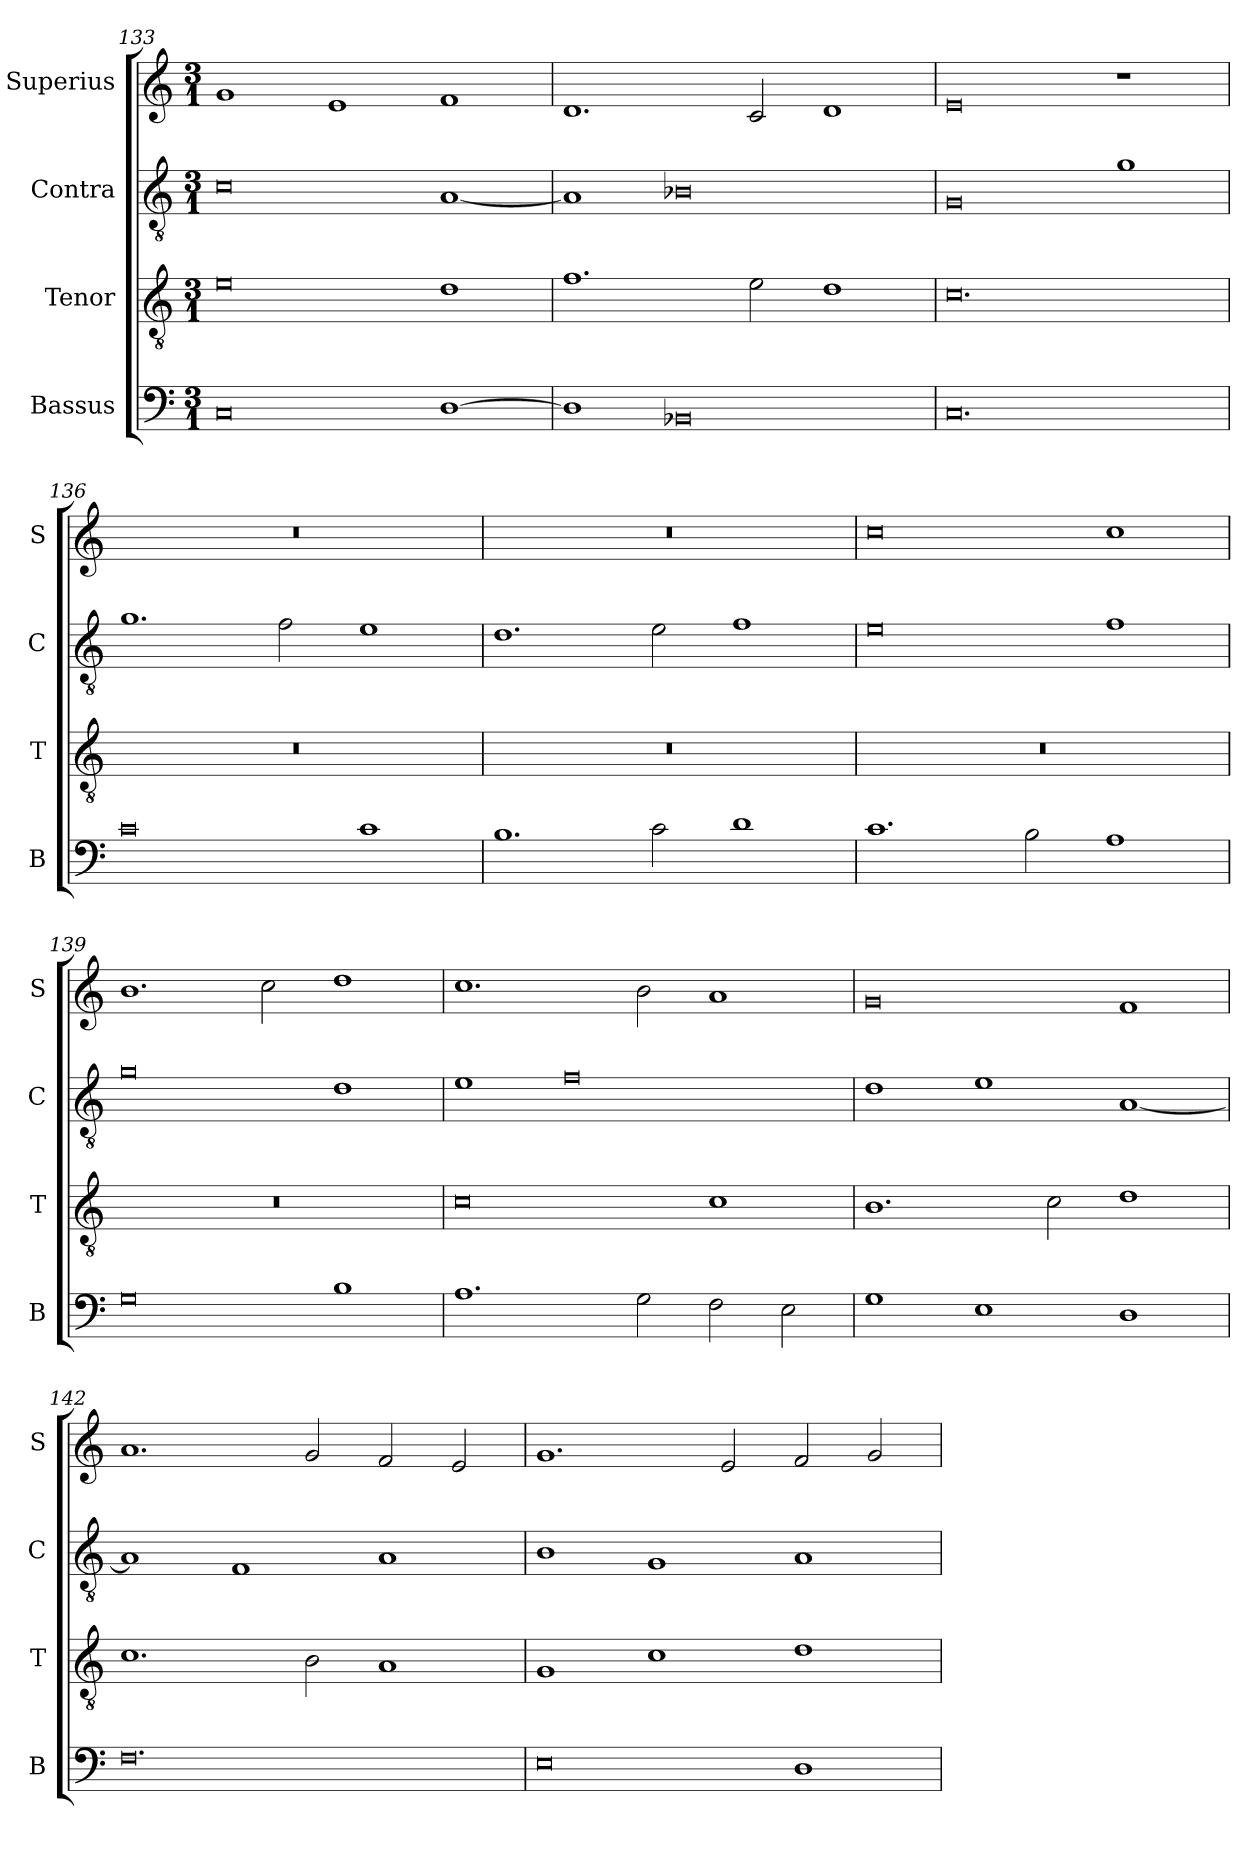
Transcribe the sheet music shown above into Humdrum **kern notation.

**kern	**kern	**kern	**kern
*part4	*part3	*part2	*part1
*staff4	*staff3	*staff2	*staff1
*I"Bassus	*I"Tenor	*I"Contra	*I"Superius
*I'B	*I'T	*I'C	*I'S
*clefF4	*clefGv2	*clefGv2	*clefG2
*k[]	*k[]	*k[]	*k[]
*M3/1	*M3/1	*M3/1	*M3/1
=133	=133	=133	=133
0C	0e	0c	1g
.	.	.	1e
[1D	1d	[1A	1f
=134	=134	=134	=134
1D]	1.f	1A]	1.d
0BB-X	.	0B-X	.
.	2e\	.	2c/
.	1d	.	1d
=135	=135	=135	=135
0.C	0.c	0G	0e
.	.	1g	1r
=136	=136	=136	=136
0c	0.r	1.g	0.r
.	.	2f\	.
1c	.	1e	.
=137	=137	=137	=137
1.B	0.r	1.d	0.r
2c\	.	2e\	.
1d	.	1f	.
=138	=138	=138	=138
1.c	0.r	0e	0cc
2B\	.	.	.
1A	.	1f	1cc
=139	=139	=139	=139
0G	0.r	0g	1.b
.	.	.	2cc\
1B	.	1d	1dd
=140	=140	=140	=140
1.A	0c	1e	1.cc
.	.	0f	.
2G\	.	.	2b\
2F\	1c	.	1a
2E\	.	.	.
=141	=141	=141	=141
1G	1.B	1d	0g
1E	.	1e	.
.	2c\	.	.
1D	1d	[1A	1f
=142	=142	=142	=142
0.F	1.c	1A]	1.a
.	.	1F	.
.	2B\	.	2g/
.	1A	1A	2f/
.	.	.	2e/
=143	=143	=143	=143
0E	1G	1B	1.g
.	1c	1G	.
.	.	.	2e/
1D	1d	1A	2f/
.	.	.	2g/
=	=	=	=
*-	*-	*-	*-
